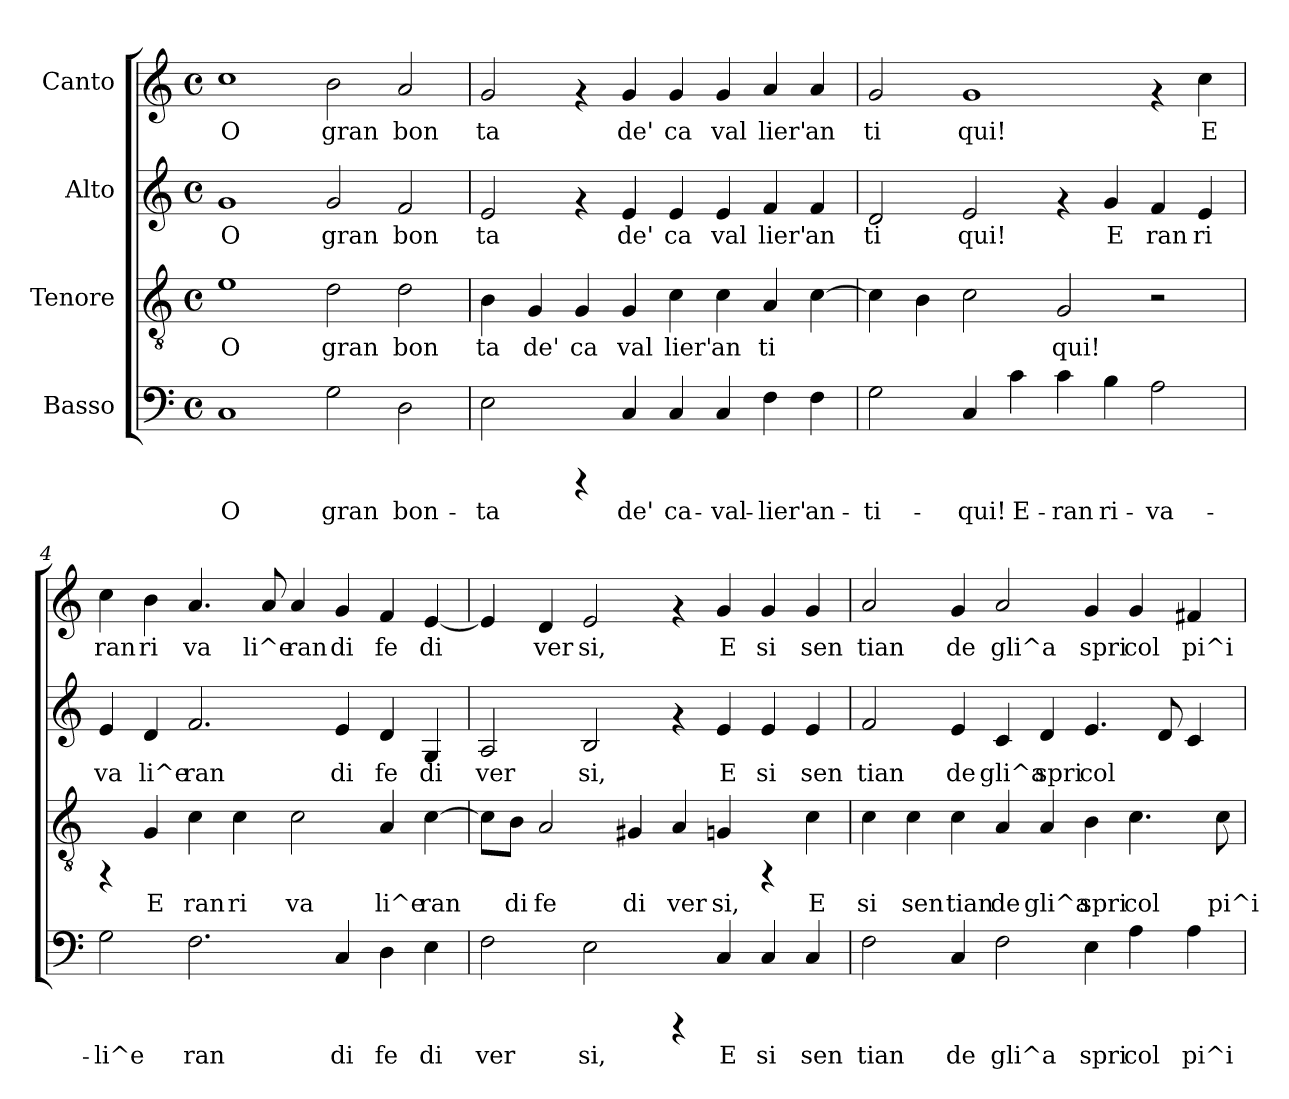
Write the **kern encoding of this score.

**kern	**text	**kern	**text	**kern	**text	**kern	**text
*part4	*part4	*part3	*part3	*part2	*part2	*part1	*part1
*staff4	*staff4	*staff3	*staff3	*staff2	*staff2	*staff1	*staff1
*I"Basso	*	*I"Tenore	*	*I"Alto	*	*I"Canto	*
!!LO:PB:g=z
*stria5	*	*stria5	*	*stria5	*	*stria5	*
*clefF4	*	*clefGv2	*	*clefG2	*	*clefG2	*
*k[]	*	*k[]	*	*k[]	*	*k[]	*
*C:	*	*C:	*	*C:	*	*C:	*
*M4/4	*	*M4/4	*	*M4/4	*	*M4/4	*
*met(c)	*	*met(c)	*	*met(c)	*	*met(c)	*
=1	=1	=1	=1	=1	=1	=1	=1
!	!LO:LY:b:cj	!	!LO:LY:b:cj	!	!LO:LY:b:cj	!	!LO:LY:b:cj
1C	O	1e	O	1g	O	1cc	O
!	!LO:LY:b:cj	!	!LO:LY:b:cj	!	!LO:LY:b:cj	!	!LO:LY:b:cj
2G\	gran	2d\	gran	2g/	gran	2b\	gran
!	!LO:LY:b:cj	!	!LO:LY:b:cj	!	!LO:LY:b:cj	!	!LO:LY:b:cj
2D\	bon-	2d\	bon	2f/	bon	2a/	bon
=2	=2	=2	=2	=2	=2	=2	=2
!	!LO:LY:b:cj	!	!LO:LY:b:cj	!	!LO:LY:b:cj	!	!LO:LY:b:cj
2E\	-ta	4B\	ta	2e/	ta	2g/	ta
!	!	!	!LO:LY:b:cj	!	!	!	!
.	.	4G/	de'	.	.	.	.
!	!	!	!LO:LY:b:cj	!	!	!	!
4rCCC	.	4G/	ca	4rf	.	4rf	.
!	!LO:LY:b:cj	!	!LO:LY:b:cj	!	!LO:LY:b:cj	!	!LO:LY:b:cj
4C/	de'	4G/	val	4e/	de'	4g/	de'
!	!LO:LY:b:cj	!	!LO:LY:b:cj	!	!LO:LY:b:cj	!	!LO:LY:b:cj
4C/	ca-	4c\	lier'	4e/	ca	4g/	ca
!	!LO:LY:b:cj	!	!LO:LY:b:cj	!	!LO:LY:b:cj	!	!LO:LY:b:cj
4C/	-val-	4c\	an	4e/	val	4g/	val
!	!LO:LY:b:cj	!	!LO:LY:b:cj	!	!LO:LY:b:cj	!	!LO:LY:b:cj
4F\	-lier'	4A/	ti	4f/	lier'	4a/	lier'
!	!LO:LY:b:cj	!	!LO:LY:b:cj	!	!LO:LY:b:cj	!	!LO:LY:b:cj
4F\	an-	[>4c\	.	4f/	an	4a/	an
=3	=3	=3	=3	=3	=3	=3	=3
!	!LO:LY:b:cj	!	!LO:LY:b:cj	!	!LO:LY:b:cj	!	!LO:LY:b:cj
2G\	-ti-	4c\]	.	2d/	ti	2g/	ti
!	!	!	!LO:LY:b:cj	!	!	!	!
.	.	4B\	.	.	.	.	.
!	!LO:LY:b:cj	!	!LO:LY:b:cj	!	!LO:LY:b:cj	!	!LO:LY:b:cj
4C/	-qui!	2c\	.	2e/	qui!	1g	qui!
!	!LO:LY:b:cj	!	!	!	!	!	!
4c\	E-	.	.	.	.	.	.
!	!LO:LY:b:cj	!	!LO:LY:b:cj	!	!	!	!
4c\	-ran	2G/	qui!	4rf	.	.	.
!	!LO:LY:b:cj	!	!	!	!LO:LY:b:cj	!	!
4B\	ri-	.	.	4g/	E	.	.
!	!LO:LY:b:cj	!	!	!	!LO:LY:b:cj	!	!
2A\	-va-	2r	.	4f/	ran	4rf	.
!	!	!	!	!	!LO:LY:b:cj	!	!LO:LY:b:cj
.	.	.	.	4e/	ri	4cc\	E
!!LO:LB:g=z
=4	=4	=4	=4	=4	=4	=4	=4
!	!LO:LY:b:cj	!	!	!	!LO:LY:b:cj	!	!LO:LY:b:cj
2G\	-li^e	4rFF	.	4e/	va	4cc\	ran
!	!	!	!LO:LY:b:cj	!	!LO:LY:b:cj	!	!LO:LY:b:cj
.	.	4G/	E	4d/	li^e	4b\	ri
!	!LO:LY:b:cj	!	!LO:LY:b:cj	!	!LO:LY:b:cj	!	!LO:LY:b:cj
2.F\	ran	4c\	ran	2.f/	ran	4.a/	va
!	!	!	!LO:LY:b:cj	!	!	!	!
.	.	4c\	ri	.	.	.	.
!	!	!	!	!	!	!	!LO:LY:b:cj
.	.	.	.	.	.	8a/	li^e
!	!	!	!LO:LY:b:cj	!	!	!	!LO:LY:b:cj
.	.	2c\	va	.	.	4a/	ran
!	!LO:LY:b:cj	!	!	!	!LO:LY:b:cj	!	!LO:LY:b:cj
4C/	di	.	.	4e/	di	4g/	di
!	!LO:LY:b:cj	!	!LO:LY:b:cj	!	!LO:LY:b:cj	!	!LO:LY:b:cj
4D\	fe	4A/	li^e	4d/	fe	4f/	fe
!	!LO:LY:b:cj	!	!LO:LY:b:cj	!	!LO:LY:b:cj	!	!LO:LY:b:cj
4E\	di	[>4c\	ran	4G/	di	[<4e/	di
=5	=5	=5	=5	=5	=5	=5	=5
!	!LO:LY:b:cj	!	!LO:LY:b:cj	!	!LO:LY:b:cj	!	!LO:LY:b:cj
2F\	ver	8c\L]	.	2A/	ver	4e>/]	.
!	!	!	!LO:LY:b:cj	!	!	!	!
.	.	8B\J	di	.	.	.	.
!	!	!	!LO:LY:b:cj	!	!	!	!LO:LY:b:cj
.	.	2A/	fe	.	.	4d/	ver
!	!LO:LY:b:cj	!	!	!	!LO:LY:b:cj	!	!LO:LY:b:cj
2E\	si,	.	.	2B/	si,	2e/	si,
!	!	!	!LO:LY:b:cj	!	!	!	!
.	.	4G#/	di	.	.	.	.
!	!	!	!LO:LY:b:cj	!	!	!	!
4rCCC	.	4A/	ver	4rf	.	4rf	.
!	!LO:LY:b:cj	!	!LO:LY:b:cj	!	!LO:LY:b:cj	!	!LO:LY:b:cj
4C/	E	4Gn/	si,	4e/	E	4g/	E
!	!LO:LY:b:cj	!	!	!	!LO:LY:b:cj	!	!LO:LY:b:cj
4C/	si	4rFF	.	4e/	si	4g/	si
!	!LO:LY:b:cj	!	!LO:LY:b:cj	!	!LO:LY:b:cj	!	!LO:LY:b:cj
4C/	sen	4c\	E	4e/	sen	4g/	sen
=6	=6	=6	=6	=6	=6	=6	=6
!	!LO:LY:b:cj	!	!LO:LY:b:cj	!	!LO:LY:b:cj	!	!LO:LY:b:cj
2F\	tian	4c\	si	2f/	tian	2a/	tian
!	!	!	!LO:LY:b:cj	!	!	!	!
.	.	4c\	sen	.	.	.	.
!	!LO:LY:b:cj	!	!LO:LY:b:cj	!	!LO:LY:b:cj	!	!LO:LY:b:cj
4C/	de	4c\	tian	4e/	de	4g/	de
!	!LO:LY:b:cj	!	!LO:LY:b:cj	!	!LO:LY:b:cj	!	!LO:LY:b:cj
2F\	gli^a	4A/	de	4c/	gli^a	2a/	gli^a
!	!	!	!LO:LY:b:cj	!	!LO:LY:b:cj	!	!
.	.	4A/	gli^a	4d/	spri	.	.
!	!LO:LY:b:cj	!	!LO:LY:b:cj	!	!LO:LY:b:cj	!	!LO:LY:b:cj
4E\	spri	4B\	spri	4.e/	col	4g/	spri
!	!LO:LY:b:cj	!	!LO:LY:b:cj	!	!	!	!LO:LY:b:cj
4A\	col	4.c\	col	.	.	4g/	col
!	!	!	!	!	!LO:LY:b:cj	!	!
.	.	.	.	8d/	.	.	.
!	!LO:LY:b:cj	!	!	!	!LO:LY:b:cj	!	!LO:LY:b:cj
4A\	pi^i	.	.	4c/	.	4f#/	pi^i
!	!	!	!LO:LY:b:cj	!	!	!	!
.	.	8c\	pi^i	.	.	.	.
=	=	=	=	=	=	=	=
*-	*-	*-	*-	*-	*-	*-	*-
